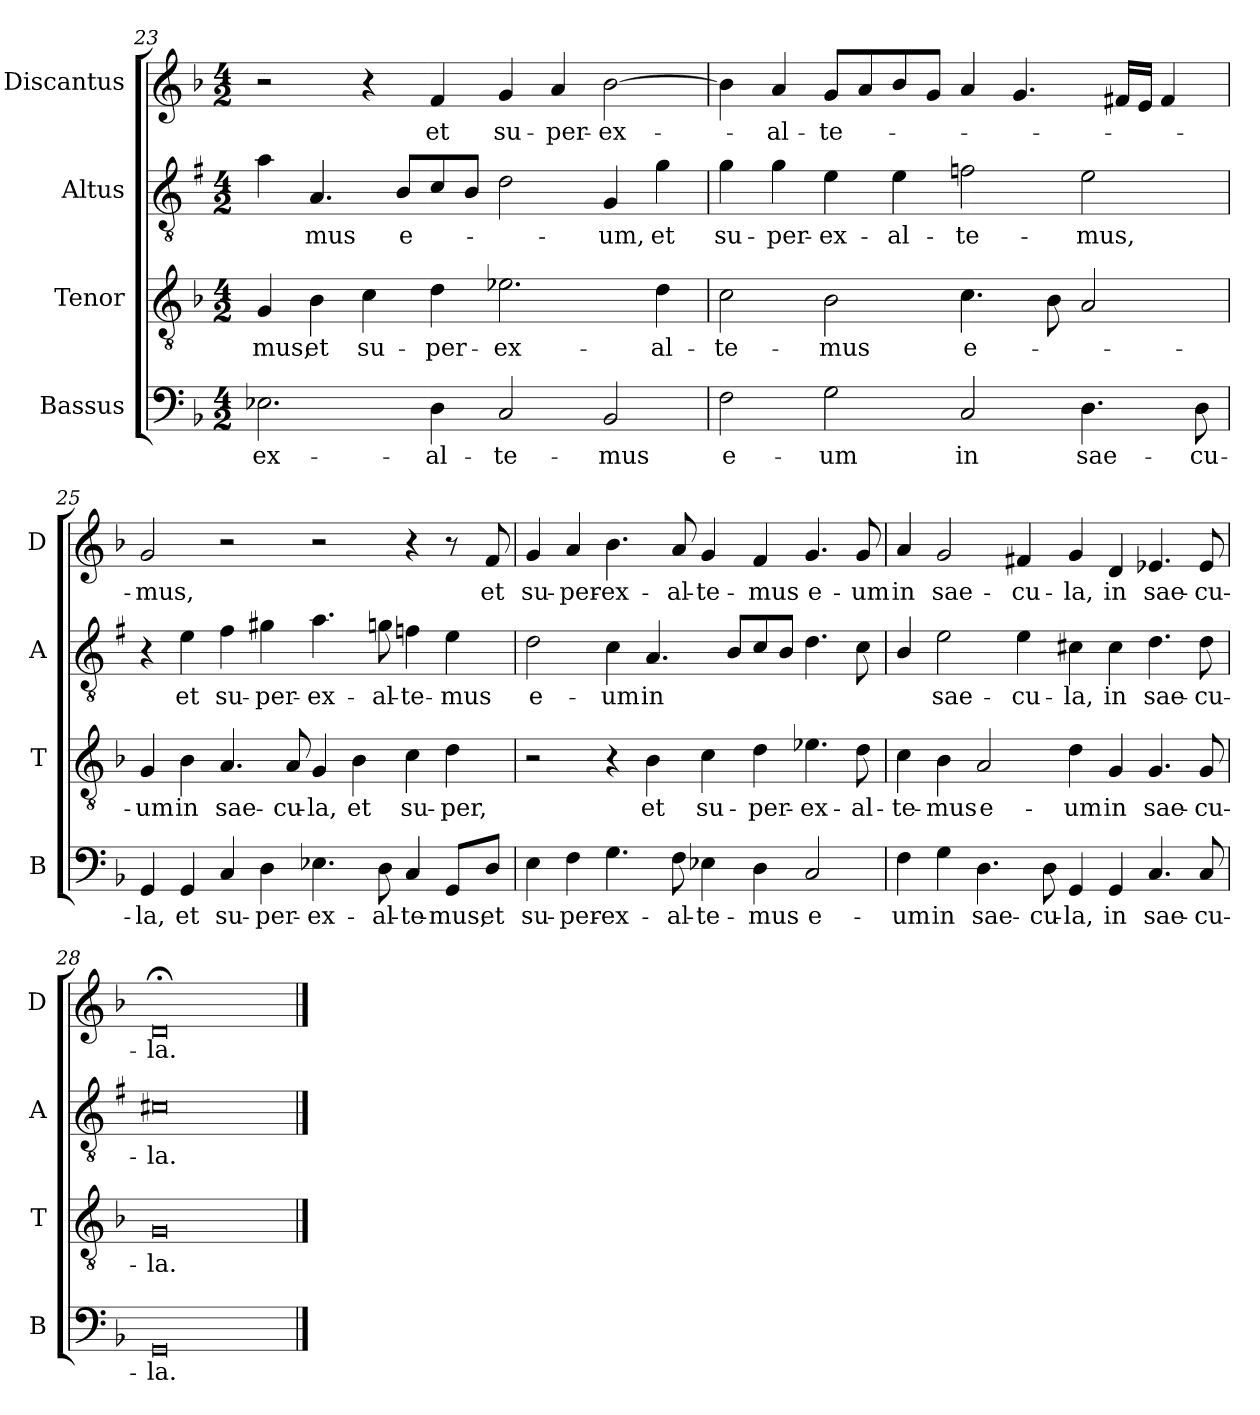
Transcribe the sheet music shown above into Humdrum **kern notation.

**kern	**text	**kern	**text	**kern	**text	**kern	**text
*part4	*part4	*part3	*part3	*part2	*part2	*part1	*part1
*staff4	*staff4	*staff3	*staff3	*staff2	*staff2	*staff1	*staff1
*I"Bassus	*	*I"Tenor	*	*I"Altus	*	*I"Discantus	*
*I'B	*	*I'T	*	*I'A	*	*I'D	*
*clefF4	*	*clefGv2	*	*clefGv2	*	*clefG2	*
*	*	*	*	*ITrd1c2	*	*	*
*k[b-]	*	*k[b-]	*	*k[b-]	*	*k[b-]	*
*F:	*	*F:	*	*F:	*	*F:	*
*M4/2	*	*M4/2	*	*M4/2	*	*M4/2	*
=23	=23	=23	=23	=23	=23	=23	=23
!	!LO:LY:b	!	!LO:LY:b	!	!	!	!
2.E-X\	-ex-	4G/	-mus,	4g\	.	2r	.
!	!	!	!LO:LY:b	!	!LO:LY:b	!	!
.	.	4B-\	et	4.G/	-mus	.	.
!	!	!	!LO:LY:b	!	!	!	!
.	.	4c\	su-	.	.	4r	.
!	!	!	!	!	!LO:LY:b	!	!
.	.	.	.	8A/L	e-	.	.
!	!LO:LY:b	!	!LO:LY:b	!	!	!	!LO:LY:b
4D\	-al-	4d\	-per-	8B-/	.	4f/	et
.	.	.	.	8A/J	.	.	.
!	!LO:LY:b	!	!LO:LY:b	!	!	!	!LO:LY:b
2C/	-te-	2.e-X\	-ex-	2c\	.	4g/	su-
!	!	!	!	!	!	!	!LO:LY:b
.	.	.	.	.	.	4a/	-per-
!	!LO:LY:b	!	!	!	!LO:LY:b	!	!LO:LY:b
2BB-/	-mus	.	.	4F/	-um,	[2b-\	-ex-
!	!	!	!LO:LY:b	!	!LO:LY:b	!	!
.	.	4d\	-al-	4f\	et	.	.
=24	=24	=24	=24	=24	=24	=24	=24
!	!LO:LY:b	!	!LO:LY:b	!	!LO:LY:b	!	!
2F\	e-	2c\	-te-	4f\	su-	4b-\]	.
!	!	!	!	!	!LO:LY:b	!	!LO:LY:b
.	.	.	.	4f\	-per-	4a/	-al-
!	!LO:LY:b	!	!LO:LY:b	!	!LO:LY:b	!	!LO:LY:b
2G\	-um	2B-\	-mus	4d\	-ex-	8g/L	-te-
.	.	.	.	.	.	8a/	.
!	!	!	!	!	!LO:LY:b	!	!
.	.	.	.	4d\	-al-	8b-/	.
.	.	.	.	.	.	8g/J	.
!	!LO:LY:b	!	!LO:LY:b	!	!LO:LY:b	!	!
2C/	in	4.c\	e-	2e-X\	-te-	4a/	.
.	.	.	.	.	.	4.g/	.
.	.	8B-\	.	.	.	.	.
!	!LO:LY:b	!	!	!	!LO:LY:b	!	!
4.D\	sae-	2A/	.	2d\	-mus,	.	.
.	.	.	.	.	.	16f#X/LL	.
.	.	.	.	.	.	16e/JJ	.
.	.	.	.	.	.	4f#/	.
!	!LO:LY:b	!	!	!	!	!	!
8D\	-cu-	.	.	.	.	.	.
!!LO:PB:g=z
=25	=25	=25	=25	=25	=25	=25	=25
!	!LO:LY:b	!	!LO:LY:b	!	!	!	!LO:LY:b
4GG/	-la,	4G/	-um	4r	.	2g/	-mus,
!	!LO:LY:b	!	!LO:LY:b	!	!LO:LY:b	!	!
4GG/	et	4B-\	in	4d\	et	.	.
!	!LO:LY:b	!	!LO:LY:b	!	!LO:LY:b	!	!
4C/	su-	4.A/	sae-	4e\	su-	2r	.
!	!LO:LY:b	!	!	!	!LO:LY:b	!	!
4D\	-per-	.	.	4f#X\	-per-	.	.
!	!	!	!LO:LY:b	!	!	!	!
.	.	8A/	-cu-	.	.	.	.
!	!LO:LY:b	!	!LO:LY:b	!	!LO:LY:b	!	!
4.E-X\	-ex-	4G/	-la,	4.g\	-ex-	2r	.
!	!	!	!LO:LY:b	!	!	!	!
.	.	4B-\	et	.	.	.	.
!	!LO:LY:b	!	!	!	!LO:LY:b	!	!
8D\	-al-	.	.	8fn\	-al-	.	.
!	!LO:LY:b	!	!LO:LY:b	!	!LO:LY:b	!	!
4C/	-te-	4c\	su-	4e-X\	-te-	4r	.
!	!LO:LY:b	!	!LO:LY:b	!	!LO:LY:b	!	!
8GG/L	-mus,	4d\	-per,	4d\	-mus	8r	.
!	!LO:LY:b	!	!	!	!	!	!LO:LY:b
8D/J	et	.	.	.	.	8f/	et
=26	=26	=26	=26	=26	=26	=26	=26
!	!LO:LY:b	!	!	!	!LO:LY:b	!	!LO:LY:b
4E\	su-	2r	.	2c\	e-	4g/	su-
!	!LO:LY:b	!	!	!	!	!	!LO:LY:b
4F\	-per-	.	.	.	.	4a/	-per-
!	!LO:LY:b	!	!	!	!LO:LY:b	!	!LO:LY:b
4.G\	-ex-	4r	.	4B-\	-um	4.b-\	-ex-
!	!	!	!LO:LY:b	!	!LO:LY:b	!	!
.	.	4B-\	et	4.G/	in	.	.
!	!LO:LY:b	!	!	!	!	!	!LO:LY:b
8F\	-al-	.	.	.	.	8a/	-al-
!	!LO:LY:b	!	!LO:LY:b	!	!	!	!LO:LY:b
4E-X\	-te-	4c\	su-	.	.	4g/	-te-
.	.	.	.	8A/L	.	.	.
!	!LO:LY:b	!	!LO:LY:b	!	!	!	!LO:LY:b
4D\	-mus	4d\	-per-	8B-/	.	4f/	-mus
.	.	.	.	8A/J	.	.	.
!	!LO:LY:b	!	!LO:LY:b	!	!	!	!LO:LY:b
2C/	e-	4.e-X\	-ex-	4.c\	.	4.g/	e-
!	!	!	!LO:LY:b	!	!	!	!LO:LY:b
.	.	8d\	-al-	8B-\	.	8g/	-um
=27	=27	=27	=27	=27	=27	=27	=27
!	!LO:LY:b	!	!LO:LY:b	!	!	!	!LO:LY:b
4F\	-um	4c\	-te-	4A/	.	4a/	in
!	!LO:LY:b	!	!LO:LY:b	!	!LO:LY:b	!	!LO:LY:b
4G\	in	4B-\	-mus	2d\	sae-	2g/	sae-
!	!LO:LY:b	!	!LO:LY:b	!	!	!	!
4.D\	sae-	2A/	e-	.	.	.	.
!	!	!	!	!	!LO:LY:b	!	!LO:LY:b
.	.	.	.	4d\	-cu-	4f#X/	-cu-
!	!LO:LY:b	!	!	!	!	!	!
8D\	-cu-	.	.	.	.	.	.
!	!LO:LY:b	!	!LO:LY:b	!	!LO:LY:b	!	!LO:LY:b
4GG/	-la,	4d\	-um	4Bn\	-la,	4g/	-la,
!	!LO:LY:b	!	!LO:LY:b	!	!LO:LY:b	!	!LO:LY:b
4GG/	in	4G/	in	4B\	in	4d/	in
!	!LO:LY:b	!	!LO:LY:b	!	!LO:LY:b	!	!LO:LY:b
4.C/	sae-	4.G/	sae-	4.c\	sae-	4.e-X/	sae-
!	!LO:LY:b	!	!LO:LY:b	!	!LO:LY:b	!	!LO:LY:b
8C/	-cu-	8G/	-cu-	8c\	-cu-	8e-/	-cu-
=28	=28	=28	=28	=28	=28	=28	=28
!	!LO:LY:b	!	!LO:LY:b	!	!LO:LY:b	!	!LO:LY:b
0GG	-la.	0G	-la.	0Bn	-la.	0d;<	-la.
==	==	==	==	==	==	==	==
*-	*-	*-	*-	*-	*-	*-	*-
